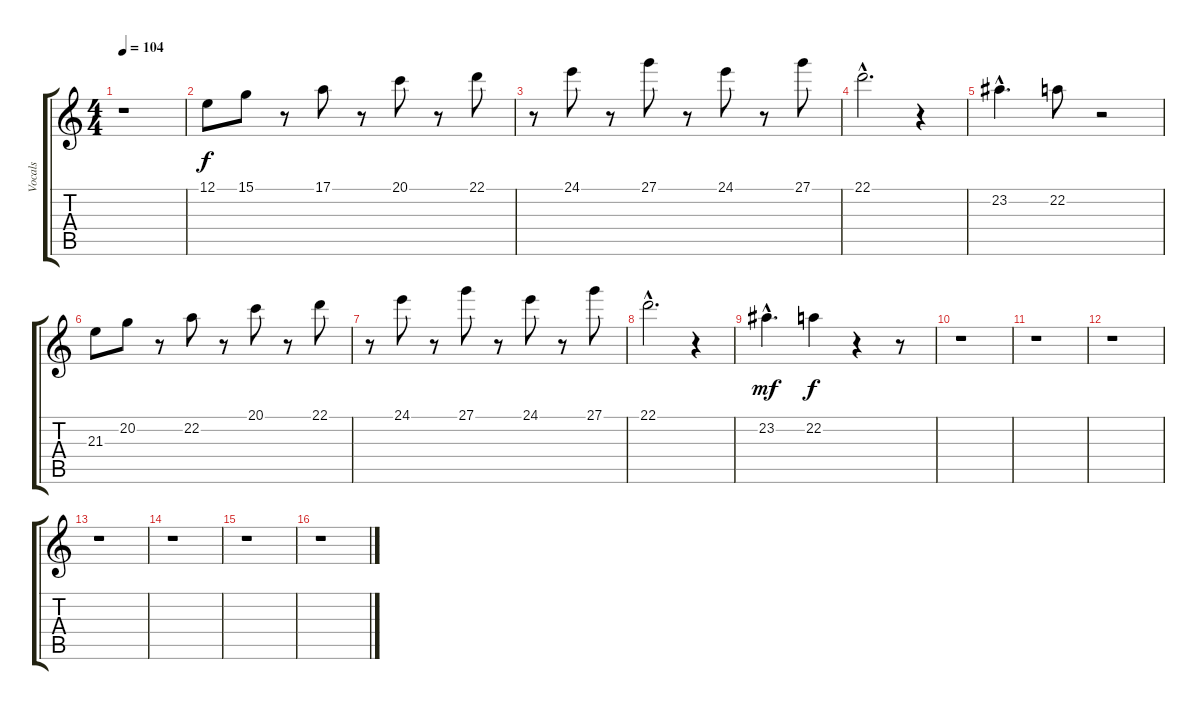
\track ("Vocals" "Vocals") {instrument flute}
\staff {score tabs}
\tuning (E4 B3 G3 D3 A2 E2) {hide}
\ts (4 4)
\tempo 104
\clef g2
\ks c
r.1{dy f} |
12.1.8 15.1.8 r.8 17.1.8 r.8 20.1.8 r.8 22.1.8 |
r.8 24.1.8 r.8 27.1.8 r.8 24.1.8 r.8 27.1.8 |
22.1{hac}.2{d} r.4 |
23.2{hac}.4{d} 22.2.8 r.2 |
21.3.8 20.2.8 r.8 22.2.8 r.8 20.1.8 r.8 22.1.8 |
r.8 24.1.8 r.8 27.1.8 r.8 24.1.8 r.8 27.1.8 |
22.1{hac}.2{d} r.4 |
23.2{hac}.4{d dy mf} 22.2.4{dy f} r.4 r.8 |
r.1 |
r.1 |
r.1 |
r.1 |
r.1 |
r.1 |
r.1
